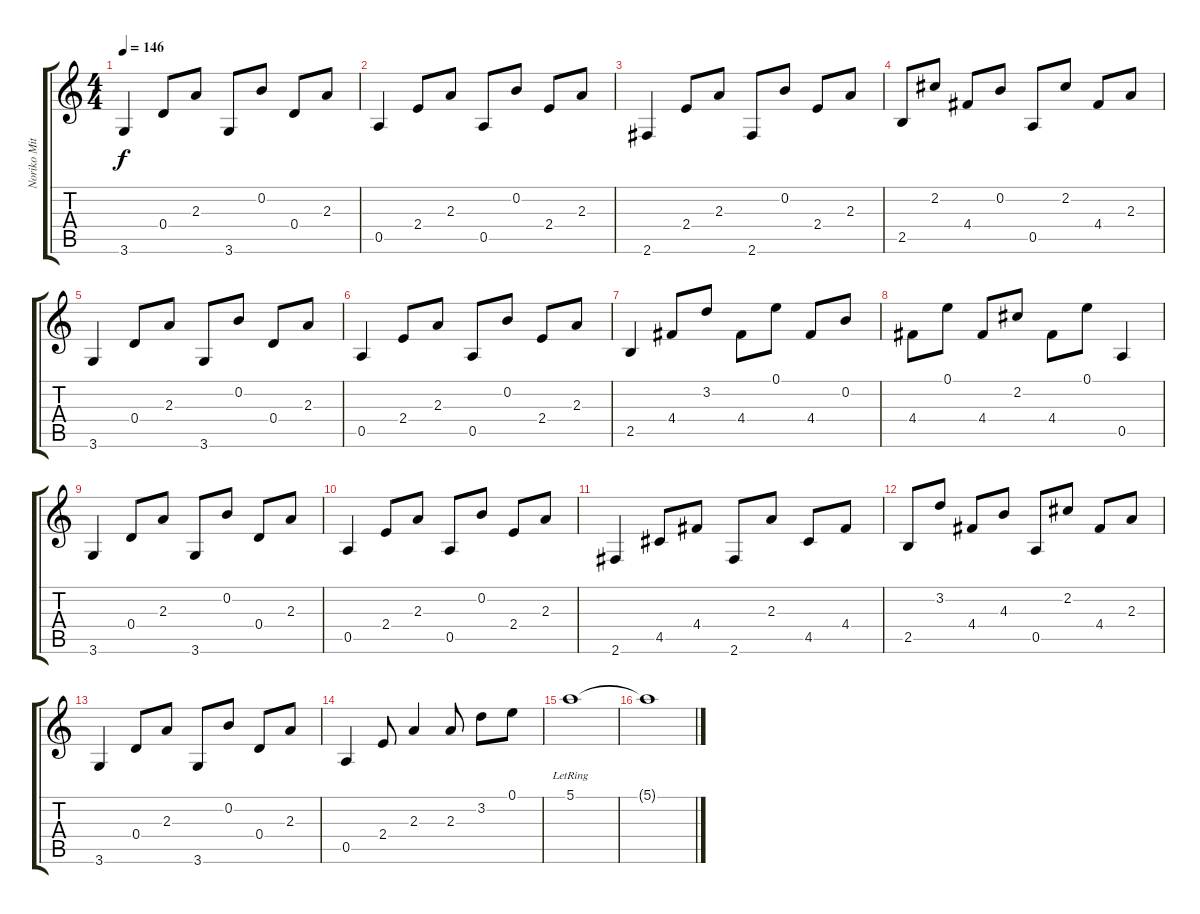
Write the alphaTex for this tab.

\track ("Noriko Mitose" "Noriko Mit") {instrument acousticguitarsteel}
\staff {score tabs}
\tuning (E4 B3 G3 D3 A2 E2) {hide}
\ts (4 4)
\tempo 146
\clef g2
\ks c
3.6.4{dy f} 0.4.8 2.3.8 3.6.8 0.2.8 0.4.8 2.3.8 |
0.5.4 2.4.8 2.3.8 0.5.8 0.2.8 2.4.8 2.3.8 |
2.6.4 2.4.8 2.3.8 2.6.8 0.2.8 2.4.8 2.3.8 |
2.5.8 2.2.8 4.4.8 0.2.8 0.5.8 2.2.8 4.4.8 2.3.8 |
3.6.4 0.4.8 2.3.8 3.6.8 0.2.8 0.4.8 2.3.8 |
0.5.4 2.4.8 2.3.8 0.5.8 0.2.8 2.4.8 2.3.8 |
2.5.4 4.4.8 3.2.8 4.4.8 0.1.8 4.4.8 0.2.8 |
4.4.8 0.1.8 4.4.8 2.2.8 4.4.8 0.1.8 0.5.4 |
3.6.4 0.4.8 2.3.8 3.6.8 0.2.8 0.4.8 2.3.8 |
0.5.4 2.4.8 2.3.8 0.5.8 0.2.8 2.4.8 2.3.8 |
2.6.4 4.5.8 4.4.8 2.6.8 2.3.8 4.5.8 4.4.8 |
2.5.8 3.2.8 4.4.8 4.3.8 0.5.8 2.2.8 4.4.8 2.3.8 |
3.6.4 0.4.8 2.3.8 3.6.8 0.2.8 0.4.8 2.3.8 |
0.5.4 2.4.8 2.3.4 2.3.8 3.2.8 0.1.8 |
5.1{lr}.1 |
5.1{t}.1
